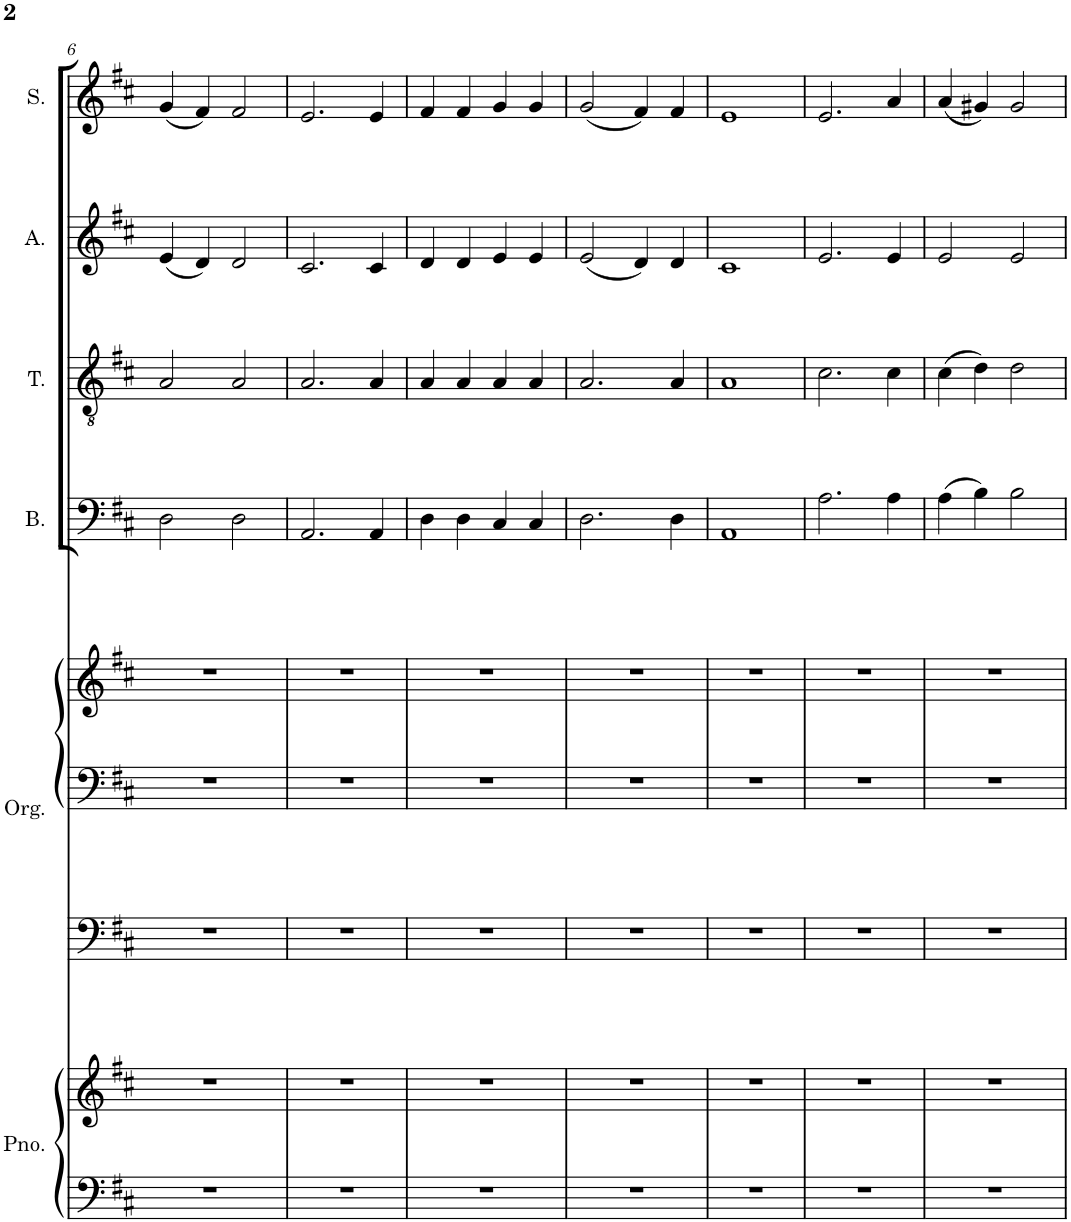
**kern	**kern	**kern	**kern	**kern	**kern	**kern	**kern	**kern
*part6	*part6	*part5	*part5	*part5	*part4	*part3	*part2	*part1
*staff9	*staff8	*staff7	*staff6	*staff5	*staff4	*staff3	*staff2	*staff1
*I"Piano	*	*I"Organ	*	*	*I"Bass	*I"Tenor	*I"Alto	*I"Soprano
*I'Pno.	*	*I'Org.	*	*	*I'B.	*I'T.	*I'A.	*I'S.
!!LO:PB:g=z
*clefF4	*clefG2	*clefF4	*clefF4	*clefG2	*clefF4	*clefGv2	*clefG2	*clefG2
*k[f#c#]	*k[f#c#]	*k[f#c#]	*k[f#c#]	*k[f#c#]	*k[f#c#]	*k[f#c#]	*k[f#c#]	*k[f#c#]
*M4/4	*M4/4	*M4/4	*M4/4	*M4/4	*M4/4	*M4/4	*M4/4	*M4/4
=6	=6	=6	=6	=6	=6	=6	=6	=6
1r	1r	1r	1r	1r	2D\	2A/	(4e/	(4g/
.	.	.	.	.	.	.	4d/)	4f#/)
.	.	.	.	.	2D\	2A/	2d/	2f#/
=7	=7	=7	=7	=7	=7	=7	=7	=7
1r	1r	1r	1r	1r	2.AA/	2.A/	2.c#/	2.e/
.	.	.	.	.	4AA/	4A/	4c#/	4e/
=8	=8	=8	=8	=8	=8	=8	=8	=8
1r	1r	1r	1r	1r	4D\	4A/	4d/	4f#/
.	.	.	.	.	4D\	4A/	4d/	4f#/
.	.	.	.	.	4C#/	4A/	4e/	4g/
.	.	.	.	.	4C#/	4A/	4e/	4g/
=9	=9	=9	=9	=9	=9	=9	=9	=9
1r	1r	1r	1r	1r	2.D\	2.A/	(2e/	(2g/
.	.	.	.	.	.	.	4d/)	4f#/)
.	.	.	.	.	4D\	4A/	4d/	4f#/
=10	=10	=10	=10	=10	=10	=10	=10	=10
1r	1r	1r	1r	1r	1AA	1A	1c#	1e
=11	=11	=11	=11	=11	=11	=11	=11	=11
1r	1r	1r	1r	1r	2.A\	2.c#\	2.e/	2.e/
.	.	.	.	.	4A\	4c#\	4e/	4a/
=12	=12	=12	=12	=12	=12	=12	=12	=12
1r	1r	1r	1r	1r	(4A\	(4c#\	2e/	(4a/
.	.	.	.	.	4B\)	4d\)	.	4g#X/)
.	.	.	.	.	2B\	2d\	2e/	2g#/
=	=	=	=	=	=	=	=	=
*-	*-	*-	*-	*-	*-	*-	*-	*-
